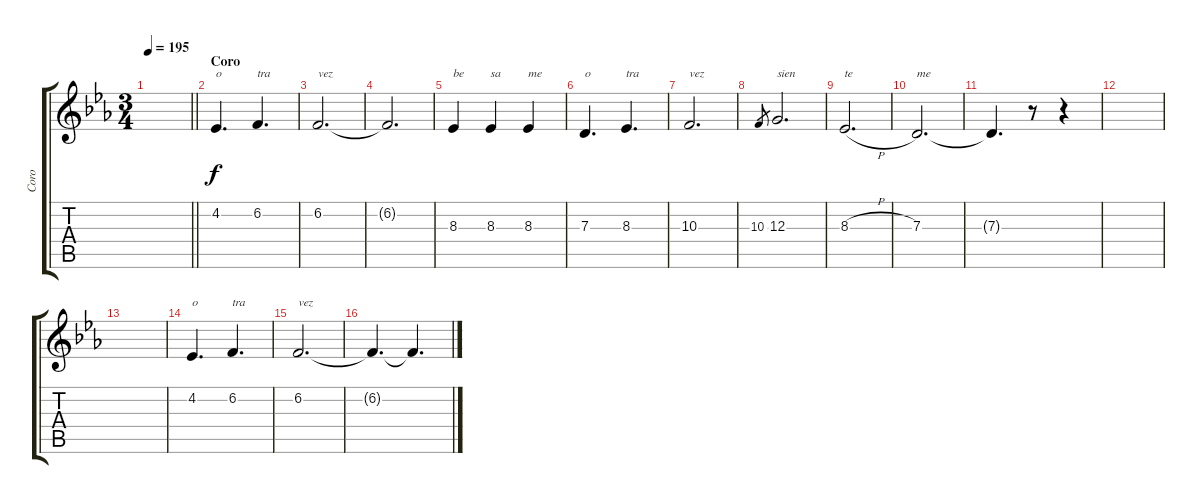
\track ("Coro" "Coro") {instrument synthvoice}
\staff {score tabs}
\tuning (E4 B3 G3 D3 A2 E2) {hide}
\ts (3 4)
\tempo 195
\clef g2
\barLineRight lightlight
\ks eb
|
\section ("" "Coro")
4.2.4{d txt "o"} 6.2.4{d txt "tra"} |
6.2.2{d txt "vez"} |
6.2{t}.2{d} |
8.3.4{txt "be"} 8.3.4{txt "sa"} 8.3.4{txt "me"} |
7.3.4{d txt "o"} 8.3.4{d txt "tra"} |
10.3.2{d txt "vez"} |
10.3.8{gr} 12.3.2{d txt "sien"} |
8.3{h}.2{d txt "te"} |
7.3.2{d txt "me"} |
7.3{t}.4{d} r.8 r.4 |
|
|
4.2.4{d txt "o"} 6.2.4{d txt "tra"} |
6.2.2{d txt "vez"} |
6.2{t}.4{d} 6.2{t}.4{d}
